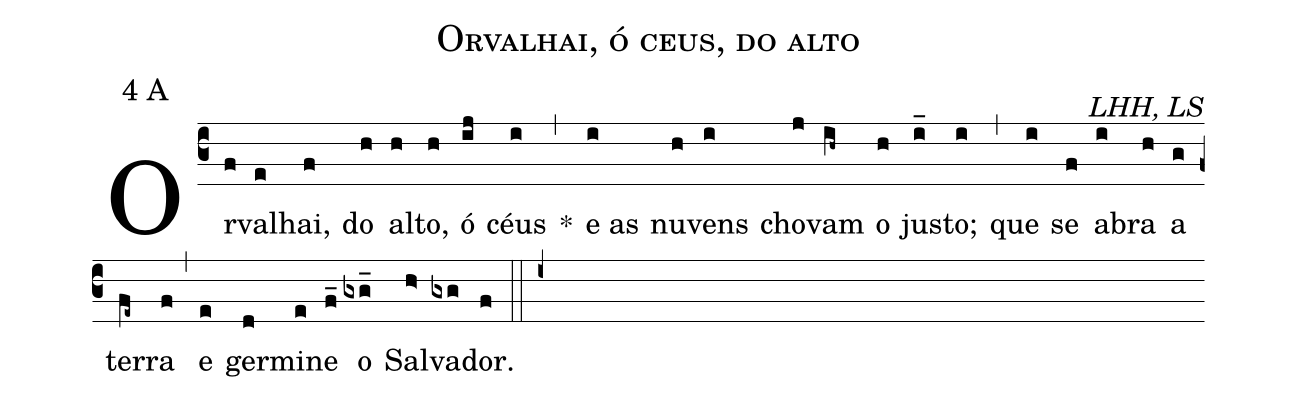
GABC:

name: Orvalhai, ó ceus, do alto;
mode: 4;
mode-differentia: A;
commentary: LHH, LS;
%%
(c3)

Or(f)va(e)lhai,(f) do(h) al(h)to,(h) ó(ij) céus(i) *(,) e as(i) nu(h)vens(i) cho(j)vam(ih~) o(h) jus(i_)to;(i) (,) que(i) se(f) a(i)bra(h) a(g) ter(fe~)ra(f) (,) e(e) ger(d)mi(e)ne(f_) o(gxg_) Sal(h>)va(gxg)dor.(f)

(::i+)
